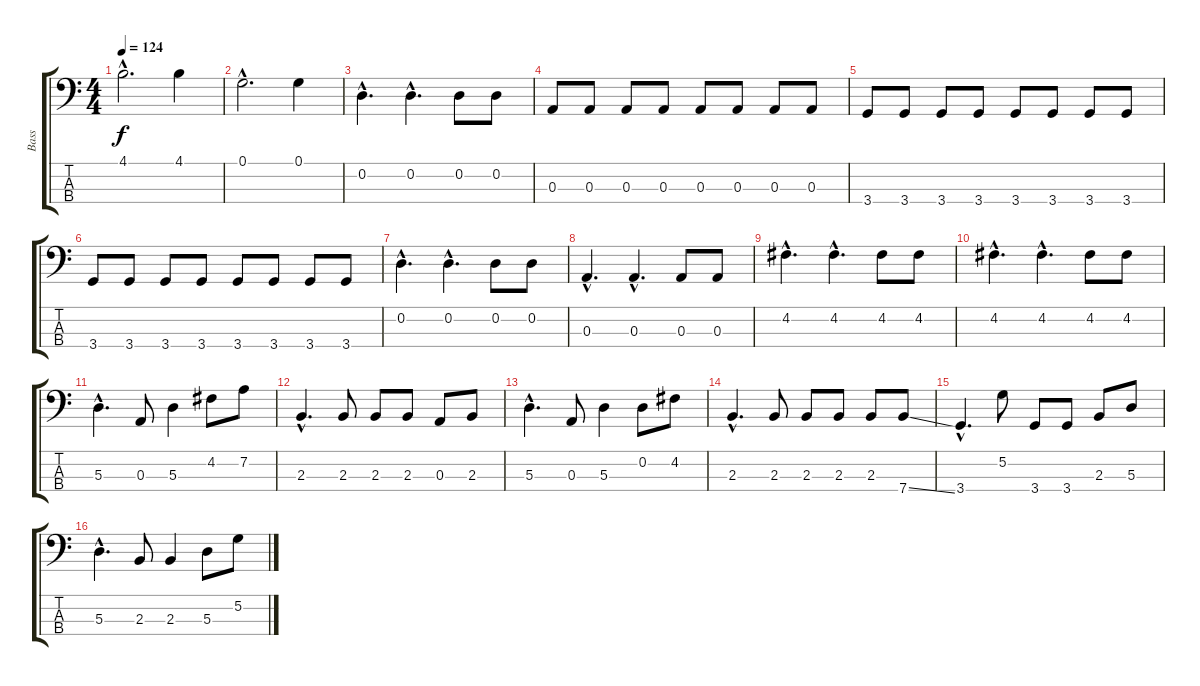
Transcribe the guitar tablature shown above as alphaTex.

\track ("Bass" "Bass") {instrument electricbasspick}
\staff {score tabs}
\tuning (G2 D2 A1 E1) {hide}
\ts (4 4)
\tempo 124
\clef f4
\ks c
4.1{hac}.2{d dy f} 4.1.4 |
0.1{hac}.2{d} 0.1.4 |
0.2{hac}.4{d} 0.2{hac}.4{d} 0.2.8 0.2.8 |
0.3.8 0.3.8 0.3.8 0.3.8 0.3.8 0.3.8 0.3.8 0.3.8 |
3.4.8 3.4.8 3.4.8 3.4.8 3.4.8 3.4.8 3.4.8 3.4.8 |
3.4.8 3.4.8 3.4.8 3.4.8 3.4.8 3.4.8 3.4.8 3.4.8 |
0.2{hac}.4{d} 0.2{hac}.4{d} 0.2.8 0.2.8 |
0.3{hac}.4{d} 0.3{hac}.4{d} 0.3.8 0.3.8 |
4.2{hac}.4{d} 4.2{hac}.4{d} 4.2.8 4.2.8 |
4.2{hac}.4{d} 4.2{hac}.4{d} 4.2.8 4.2.8 |
5.3{hac}.4{d} 0.3.8 5.3.4 4.2.8 7.2.8 |
2.3{hac}.4{d} 2.3.8 2.3.8 2.3.8 0.3.8 2.3.8 |
5.3{hac}.4{d} 0.3.8 5.3.4 0.2.8 4.2.8 |
2.3{hac}.4{d} 2.3.8 2.3.8 2.3.8 2.3.8 7.4{ss}.8 |
3.4{hac}.4{d} 5.2.8 3.4.8 3.4.8 2.3.8 5.3.8 |
5.3{hac}.4{d} 2.3.8 2.3.4 5.3.8 5.2.8
